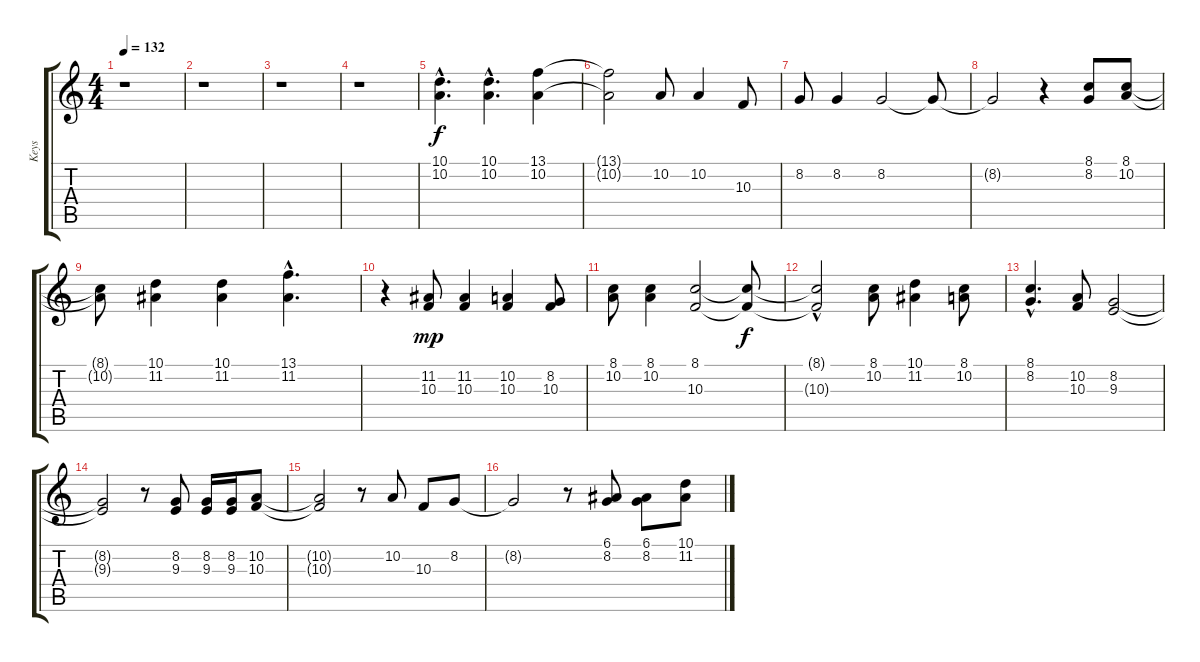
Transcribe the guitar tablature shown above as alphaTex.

\track ("Keys" "Keys") {instrument acousticgrandpiano}
\staff {score tabs}
\tuning (E4 B3 G3 D3 A2 E2) {hide}
\ts (4 4)
\tempo 132
\clef g2
\ks c
r.1{dy f instrument acousticgrandpiano} |
r.1 |
r.1 |
r.1 |
(10.1{hac} 10.2{hac}).4{d} (10.1{hac} 10.2{hac}).4{d} (13.1 10.2).4 |
(13.1{t} 10.2{t}).2 10.2.8 10.2.4 10.3.8 |
8.2.8 8.2.4 8.2.2 8.2{t}.8 |
8.2{t}.2 r.4 (8.1 8.2).8 (8.1 10.2).8 |
(8.1{t} 10.2{t}).8 (10.1 11.2).4 (10.1 11.2).4 (13.1{hac} 11.2{hac}).4{d} |
r.4 (11.2 10.3).8{dy mp} (11.2 10.3).4 (10.2 10.3).4 (8.2 10.3).8 |
(8.1 10.2).8 (8.1 10.2).4 (8.1 10.3).2 (8.1{t} 10.3{t}).8{dy f} |
(8.1{t} 10.3{hac t}).2 (8.1 10.2).8 (10.1 11.2).4 (8.1 10.2).8 |
(8.1{hac} 8.2{hac}).4{d} (10.2 10.3).8 (8.2 9.3).2 |
(8.2{t} 9.3{t}).2 r.8 (8.2 9.3).8 (8.2 9.3).16 (8.2 9.3).16 (10.2 10.3).8 |
(10.2{t} 10.3{t}).2 r.8 10.2.8 10.3.8 8.2.8 |
8.2{t}.2 r.8 (6.1 8.2).8 (6.1 8.2).8 (10.1 11.2).8
